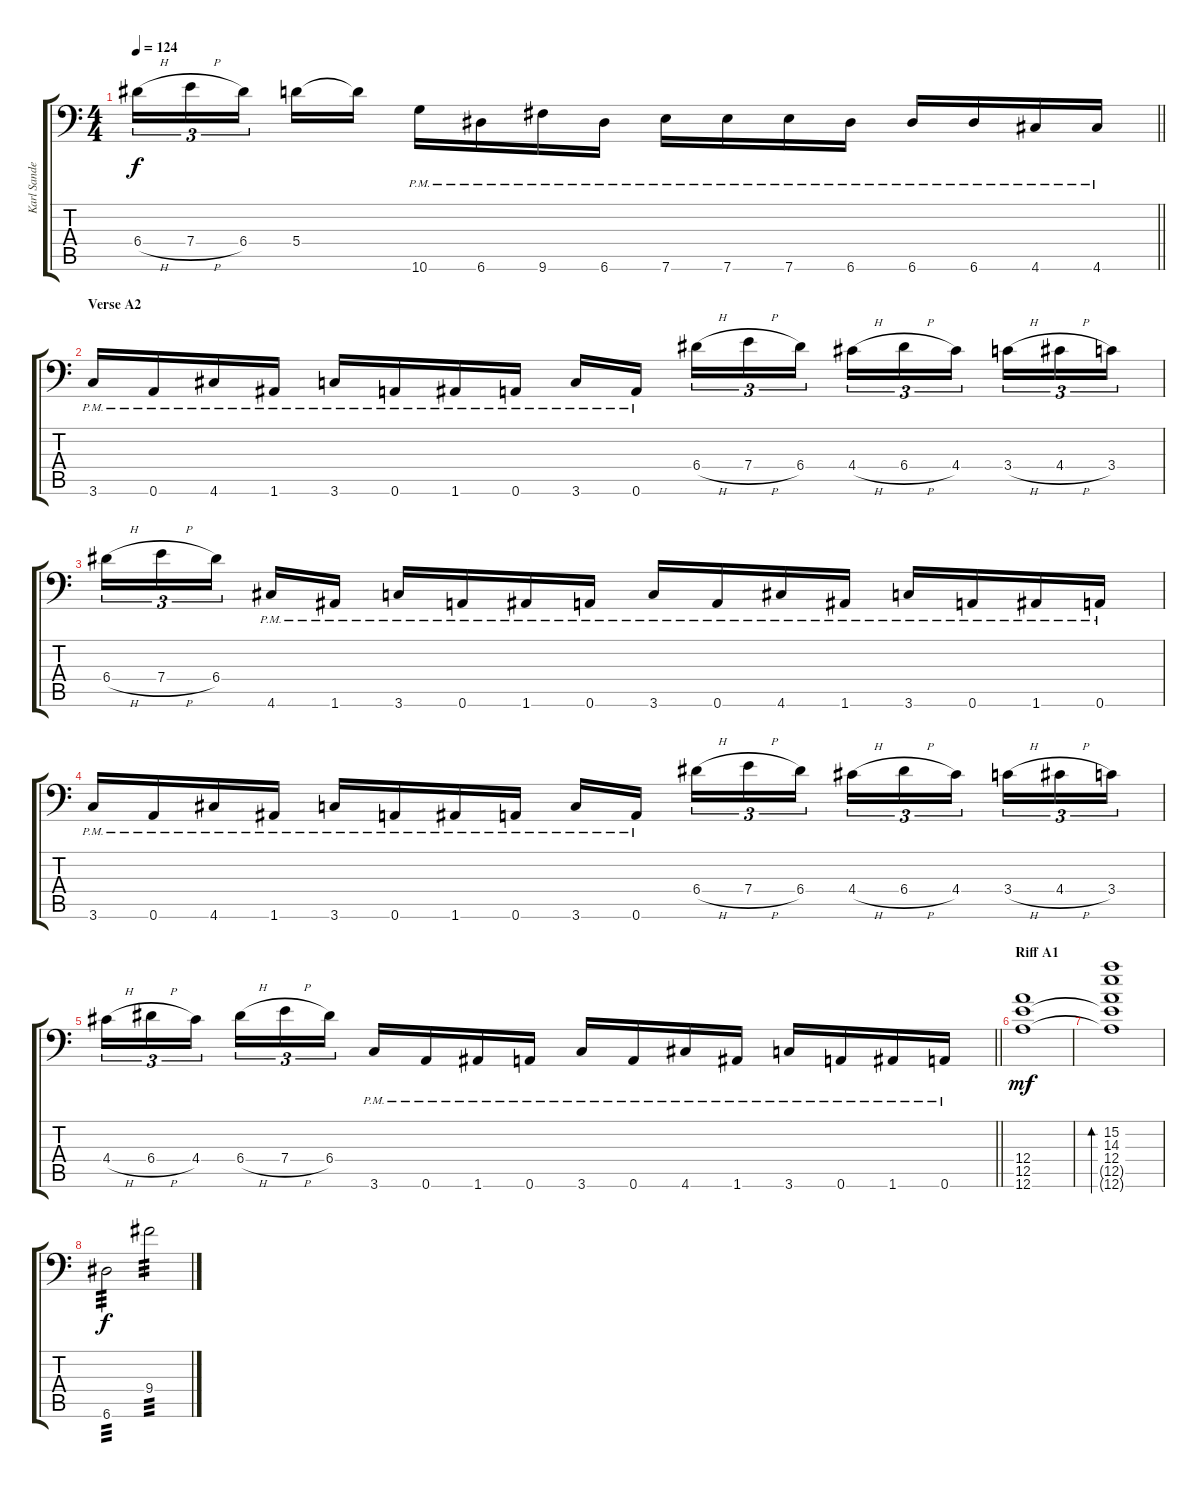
\track ("Karl Sanders" "Karl Sande") {instrument overdrivenguitar}
\staff {score tabs}
\tuning (B3 Gb3 D3 A2 E2 A1) {hide}
\ts (4 4)
\tempo 124
\clef f4
\barLineRight lightlight
\ks c
6.4{h}.16{tu (3 2) dy f} 7.4{h}.16{tu (3 2)} 6.4.16{tu (3 2) beam splitsecondary} 5.4.16 5.4{t}.16 10.6{pm}.16 6.6{pm}.16 9.6{pm}.16 6.6{pm}.16 7.6{pm}.16 7.6{pm}.16 7.6{pm}.16 6.6{pm}.16 6.6{pm}.16 6.6{pm}.16 4.6{pm}.16 4.6{pm}.16 |
\section ("" "Verse A2")
3.6{pm}.16 0.6{pm}.16 4.6{pm}.16 1.6{pm}.16 3.6{pm}.16 0.6{pm}.16 1.6{pm}.16 0.6{pm}.16 3.6{pm}.16 0.6{pm}.16{beam splitsecondary} 6.4{h}.16{tu (3 2)} 7.4{h}.16{tu (3 2)} 6.4.16{tu (3 2)} 4.4{h}.16{tu (3 2)} 6.4{h}.16{tu (3 2)} 4.4.16{tu (3 2) beam splitsecondary} 3.4{h}.16{tu (3 2)} 4.4{h}.16{tu (3 2)} 3.4.16{tu (3 2)} |
6.4{h}.16{tu (3 2)} 7.4{h}.16{tu (3 2)} 6.4.16{tu (3 2) beam splitsecondary} 4.6{pm}.16 1.6{pm}.16 3.6{pm}.16 0.6{pm}.16 1.6{pm}.16 0.6{pm}.16 3.6{pm}.16 0.6{pm}.16 4.6{pm}.16 1.6{pm}.16 3.6{pm}.16 0.6{pm}.16 1.6{pm}.16 0.6{pm}.16 |
3.6{pm}.16 0.6{pm}.16 4.6{pm}.16 1.6{pm}.16 3.6{pm}.16 0.6{pm}.16 1.6{pm}.16 0.6{pm}.16 3.6{pm}.16 0.6{pm}.16{beam splitsecondary} 6.4{h}.16{tu (3 2)} 7.4{h}.16{tu (3 2)} 6.4.16{tu (3 2)} 4.4{h}.16{tu (3 2)} 6.4{h}.16{tu (3 2)} 4.4.16{tu (3 2) beam splitsecondary} 3.4{h}.16{tu (3 2)} 4.4{h}.16{tu (3 2)} 3.4.16{tu (3 2)} |
\barLineRight lightlight
4.4{h}.16{tu (3 2)} 6.4{h}.16{tu (3 2)} 4.4.16{tu (3 2) beam splitsecondary} 6.4{h}.16{tu (3 2)} 7.4{h}.16{tu (3 2)} 6.4.16{tu (3 2)} 3.6{pm}.16 0.6{pm}.16 1.6{pm}.16 0.6{pm}.16 3.6{pm}.16 0.6{pm}.16 4.6{pm}.16 1.6{pm}.16 3.6{pm}.16 0.6{pm}.16 1.6{pm}.16 0.6{pm}.16 |
\section ("" "Riff A1")
(12.4 12.5 12.6).1{dy mf} |
(15.2 14.3 12.4 12.5{t} 12.6{t}).1{bd 240} |
6.6.2{tp 3 dy f} 9.4.2{tp 3}
